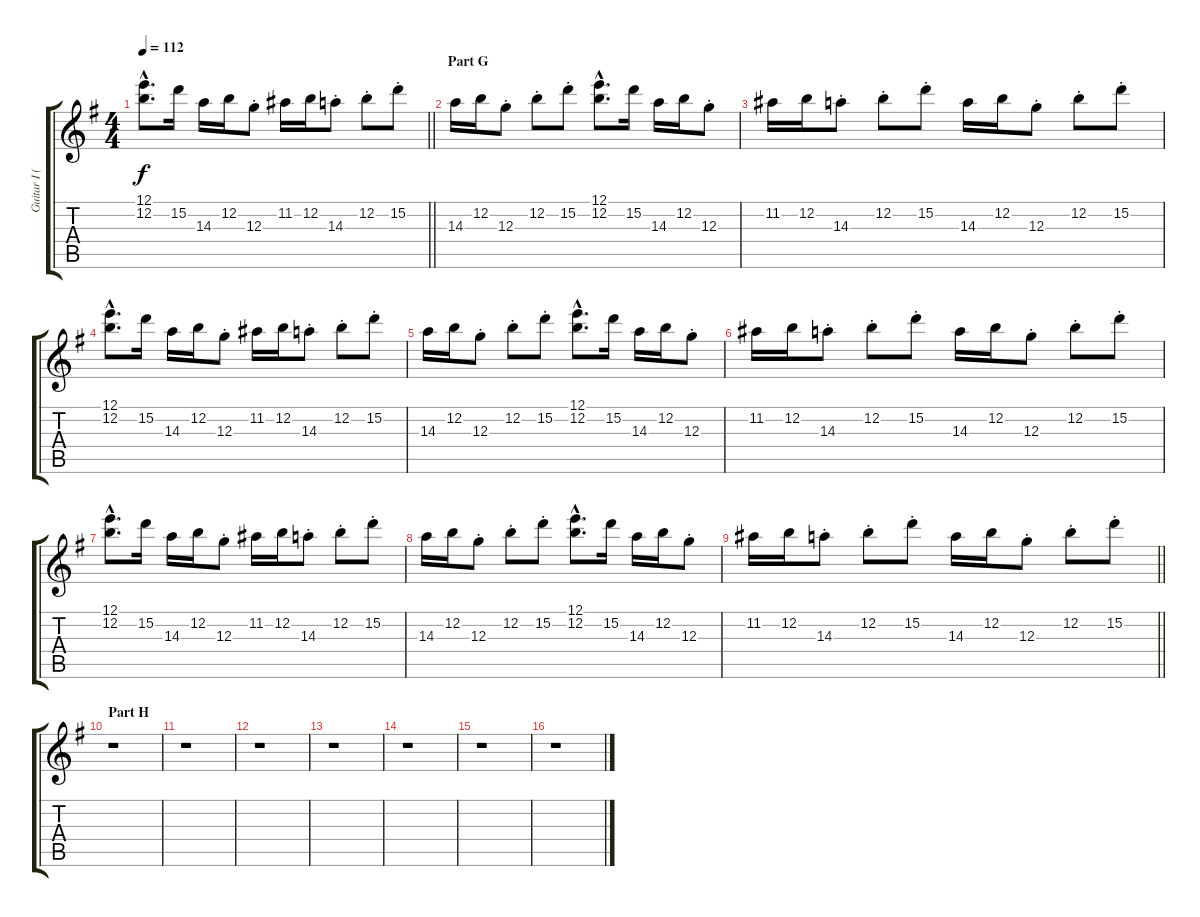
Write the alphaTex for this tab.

\track ("Guitar I (Sugizo)" "Guitar I (") {instrument electricguitarclean}
\staff {score tabs}
\tuning (E4 B3 G3 D3 A2 E2) {hide}
\ts (4 4)
\tempo 112
\clef g2
\barLineRight lightlight
\ks g
(12.1{hac} 12.2{hac}).8{d dy f} 15.2.16 14.3.16 12.2.16 12.3{st}.8 11.2.16 12.2.16 14.3{st}.8 12.2{st}.8 15.2{st}.8 |
\section ("" "Part G")
14.3.16 12.2.16 12.3{st}.8 12.2{st}.8 15.2{st}.8 (12.1{hac} 12.2{hac}).8{d} 15.2.16 14.3.16 12.2.16 12.3{st}.8 |
11.2.16 12.2.16 14.3{st}.8 12.2{st}.8 15.2{st}.8 14.3.16 12.2.16 12.3{st}.8 12.2{st}.8 15.2{st}.8 |
(12.1{hac} 12.2{hac}).8{d} 15.2.16 14.3.16 12.2.16 12.3{st}.8 11.2.16 12.2.16 14.3{st}.8 12.2{st}.8 15.2{st}.8 |
14.3.16 12.2.16 12.3{st}.8 12.2{st}.8 15.2{st}.8 (12.1{hac} 12.2{hac}).8{d} 15.2.16 14.3.16 12.2.16 12.3{st}.8 |
11.2.16 12.2.16 14.3{st}.8 12.2{st}.8 15.2{st}.8 14.3.16 12.2.16 12.3{st}.8 12.2{st}.8 15.2{st}.8 |
(12.1{hac} 12.2{hac}).8{d} 15.2.16 14.3.16 12.2.16 12.3{st}.8 11.2.16 12.2.16 14.3{st}.8 12.2{st}.8 15.2{st}.8 |
14.3.16 12.2.16 12.3{st}.8 12.2{st}.8 15.2{st}.8 (12.1{hac} 12.2{hac}).8{d} 15.2.16 14.3.16 12.2.16 12.3{st}.8 |
\barLineRight lightlight
11.2.16 12.2.16 14.3{st}.8 12.2{st}.8 15.2{st}.8 14.3.16 12.2.16 12.3{st}.8 12.2{st}.8 15.2{st}.8 |
\section ("" "Part H")
r.1 |
r.1 |
r.1 |
r.1 |
r.1 |
r.1 |
r.1
